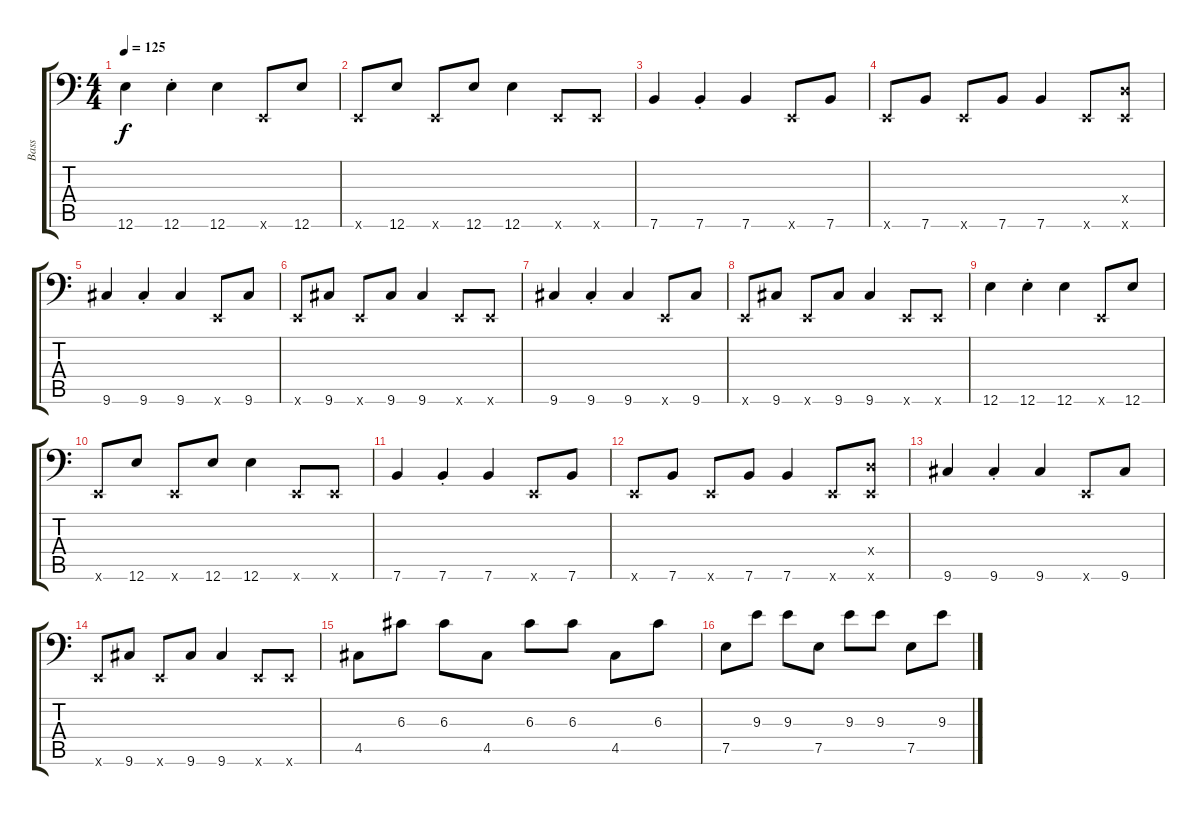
\track ("Bass" "Bass") {instrument electricbassfinger}
\staff {score tabs}
\tuning (E3 B2 G2 D2 A1 E1) {hide}
\ts (4 4)
\tempo 125
\clef f4
\ks c
12.6.4{dy f} 12.6{st}.4 12.6.4 0.6{x}.8 12.6.8 |
0.6{x}.8 12.6.8 0.6{x}.8 12.6.8 12.6.4 0.6{x}.8 0.6{x}.8 |
7.6.4 7.6{st}.4 7.6.4 0.6{x}.8 7.6.8 |
0.6{x}.8 7.6.8 0.6{x}.8 7.6.8 7.6.4 0.6{x}.8 (0.4{x} 0.6{x}).8 |
9.6.4 9.6{st}.4 9.6.4 0.6{x}.8 9.6.8 |
0.6{x}.8 9.6.8 0.6{x}.8 9.6.8 9.6.4 0.6{x}.8 0.6{x}.8 |
9.6.4 9.6{st}.4 9.6.4 0.6{x}.8 9.6.8 |
0.6{x}.8 9.6.8 0.6{x}.8 9.6.8 9.6.4 0.6{x}.8 0.6{x}.8 |
12.6.4 12.6{st}.4 12.6.4 0.6{x}.8 12.6.8 |
0.6{x}.8 12.6.8 0.6{x}.8 12.6.8 12.6.4 0.6{x}.8 0.6{x}.8 |
7.6.4 7.6{st}.4 7.6.4 0.6{x}.8 7.6.8 |
0.6{x}.8 7.6.8 0.6{x}.8 7.6.8 7.6.4 0.6{x}.8 (0.4{x} 0.6{x}).8 |
9.6.4 9.6{st}.4 9.6.4 0.6{x}.8 9.6.8 |
0.6{x}.8 9.6.8 0.6{x}.8 9.6.8 9.6.4 0.6{x}.8 0.6{x}.8 |
4.5.8 6.3.8 6.3.8 4.5.8 6.3.8 6.3.8 4.5.8 6.3.8 |
7.5.8 9.3.8 9.3.8 7.5.8 9.3.8 9.3.8 7.5.8 9.3.8
